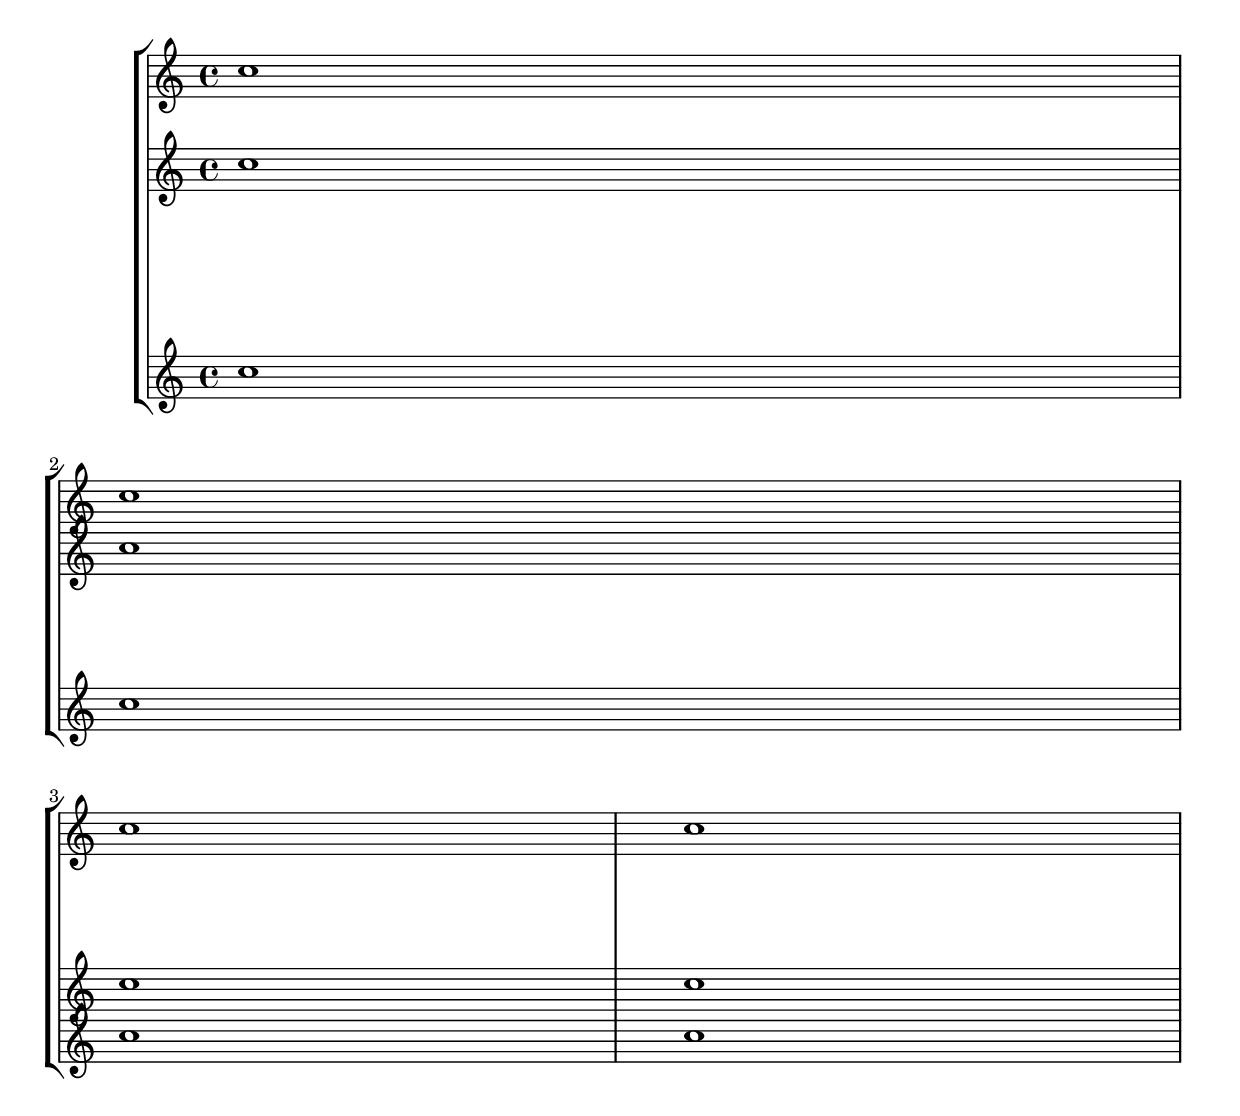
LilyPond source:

\header {

  texidoc = "Alignments may be changed per system by setting
  @code{alignment-distances} in the @code{line-break-system-details}
  property"

}

\version "2.23.8"

\book {
  \score {
    \relative \new StaffGroup <<
      \new Staff { c''1 c c c }
      \new Staff { c c c c }
      \new Staff { 
	\once \override
	Score.NonMusicalPaperColumn.line-break-system-details =
	#'((alignment-distances . (#f 20)))
	c1 \break
	\once \override
	Score.NonMusicalPaperColumn.line-break-system-details =
	#'((alignment-distances . (5 15)))
	c1 \break
	\once \override
	Score.NonMusicalPaperColumn.line-break-system-details =
	#'((alignment-distances . (15 5)))
	c1 c
      }
    >>
  }
}
